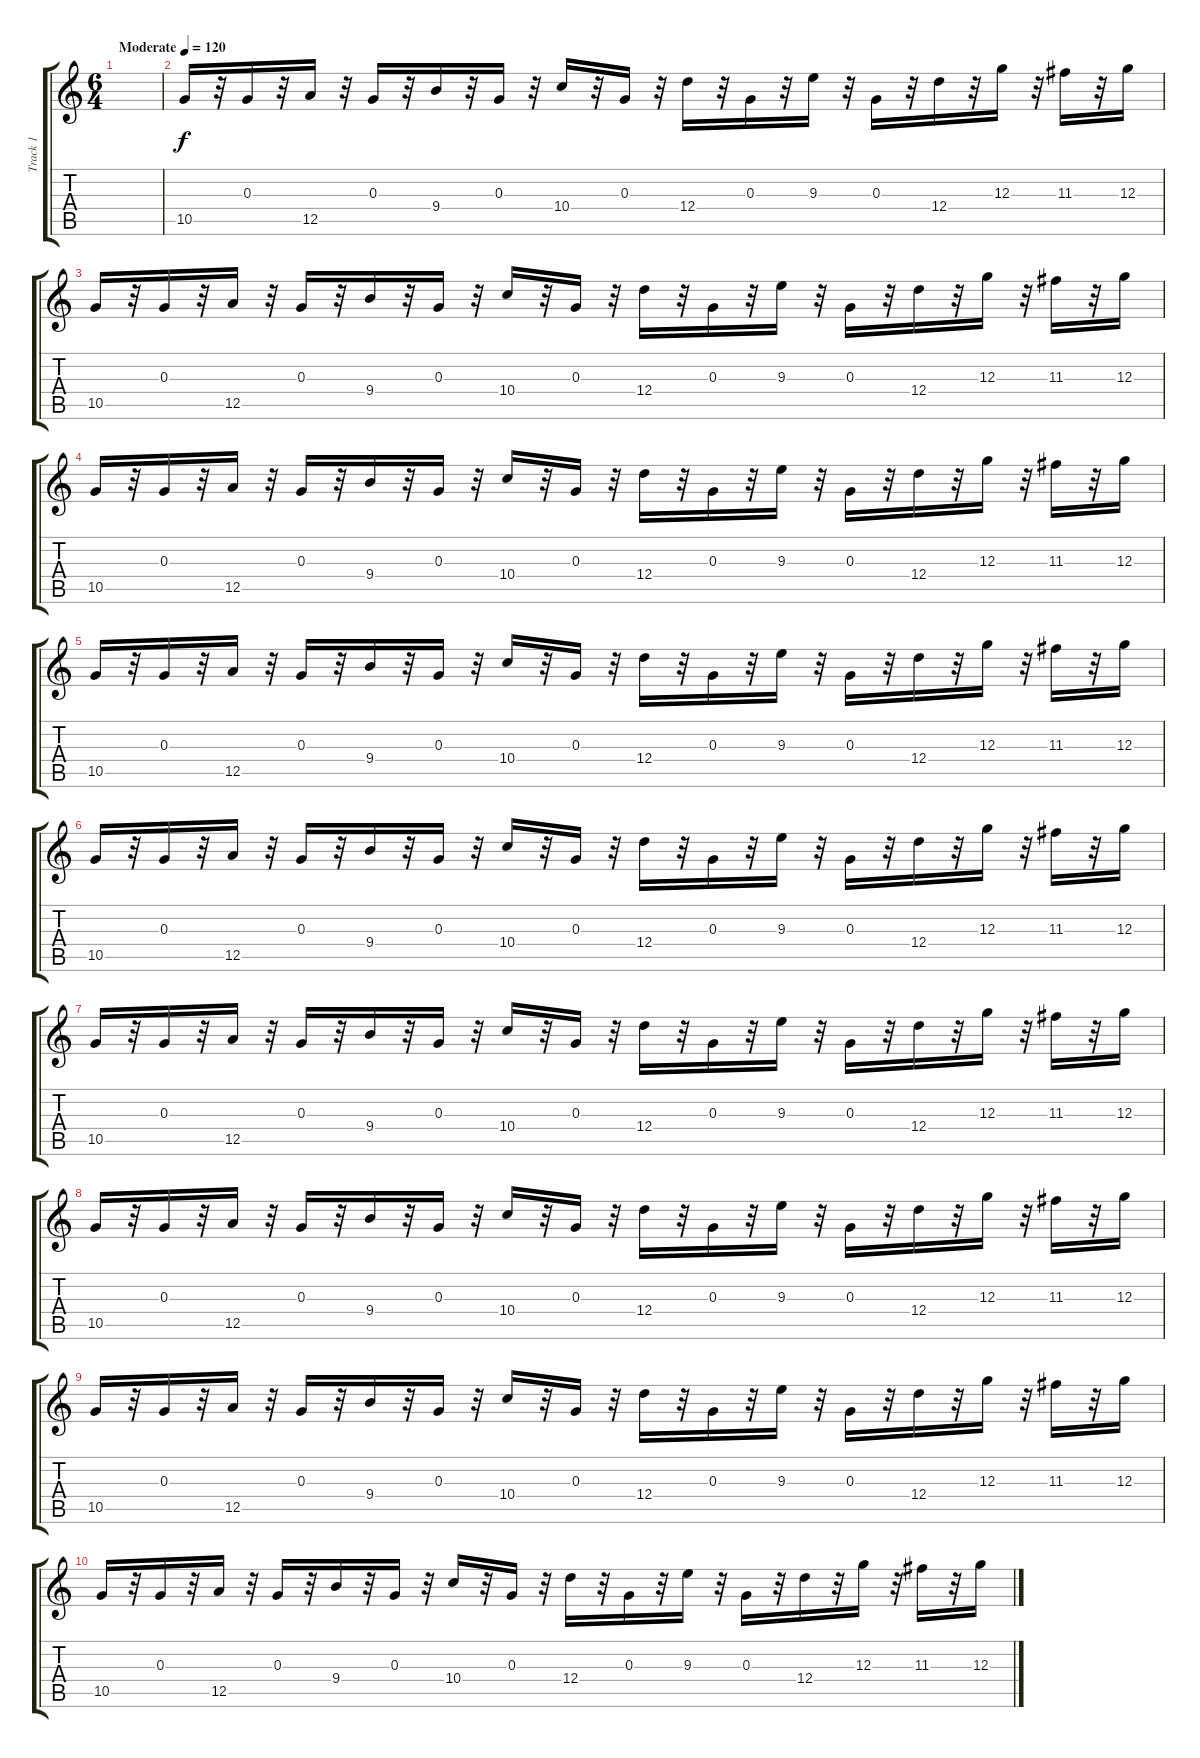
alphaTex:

\track ("Track 1" "Track 1") {instrument electricbasspick}
\staff {score tabs}
\tuning (E4 B3 G3 D3 A2 E2) {hide}
\ts (6 4)
\tempo (120 "Moderate")
\clef g2
\ks c
|
10.5.16 r.32 0.3.16 r.32 12.5.16 r.32 0.3.16 r.32 9.4.16 r.32 0.3.16 r.32 10.4.16 r.32 0.3.16 r.32 12.4.16 r.32 0.3.16 r.32 9.3.16 r.32 0.3.16 r.32 12.4.16 r.32 12.3.16 r.32 11.3.16 r.32 12.3.16 |
10.5.16 r.32 0.3.16 r.32 12.5.16 r.32 0.3.16 r.32 9.4.16 r.32 0.3.16 r.32 10.4.16 r.32 0.3.16 r.32 12.4.16 r.32 0.3.16 r.32 9.3.16 r.32 0.3.16 r.32 12.4.16 r.32 12.3.16 r.32 11.3.16 r.32 12.3.16 |
10.5.16 r.32 0.3.16 r.32 12.5.16 r.32 0.3.16 r.32 9.4.16 r.32 0.3.16 r.32 10.4.16 r.32 0.3.16 r.32 12.4.16 r.32 0.3.16 r.32 9.3.16 r.32 0.3.16 r.32 12.4.16 r.32 12.3.16 r.32 11.3.16 r.32 12.3.16 |
10.5.16 r.32 0.3.16 r.32 12.5.16 r.32 0.3.16 r.32 9.4.16 r.32 0.3.16 r.32 10.4.16 r.32 0.3.16 r.32 12.4.16 r.32 0.3.16 r.32 9.3.16 r.32 0.3.16 r.32 12.4.16 r.32 12.3.16 r.32 11.3.16 r.32 12.3.16 |
10.5.16 r.32 0.3.16 r.32 12.5.16 r.32 0.3.16 r.32 9.4.16 r.32 0.3.16 r.32 10.4.16 r.32 0.3.16 r.32 12.4.16 r.32 0.3.16 r.32 9.3.16 r.32 0.3.16 r.32 12.4.16 r.32 12.3.16 r.32 11.3.16 r.32 12.3.16 |
10.5.16 r.32 0.3.16 r.32 12.5.16 r.32 0.3.16 r.32 9.4.16 r.32 0.3.16 r.32 10.4.16 r.32 0.3.16 r.32 12.4.16 r.32 0.3.16 r.32 9.3.16 r.32 0.3.16 r.32 12.4.16 r.32 12.3.16 r.32 11.3.16 r.32 12.3.16 |
10.5.16 r.32 0.3.16 r.32 12.5.16 r.32 0.3.16 r.32 9.4.16 r.32 0.3.16 r.32 10.4.16 r.32 0.3.16 r.32 12.4.16 r.32 0.3.16 r.32 9.3.16 r.32 0.3.16 r.32 12.4.16 r.32 12.3.16 r.32 11.3.16 r.32 12.3.16 |
10.5.16 r.32 0.3.16 r.32 12.5.16 r.32 0.3.16 r.32 9.4.16 r.32 0.3.16 r.32 10.4.16 r.32 0.3.16 r.32 12.4.16 r.32 0.3.16 r.32 9.3.16 r.32 0.3.16 r.32 12.4.16 r.32 12.3.16 r.32 11.3.16 r.32 12.3.16 |
10.5.16 r.32 0.3.16 r.32 12.5.16 r.32 0.3.16 r.32 9.4.16 r.32 0.3.16 r.32 10.4.16 r.32 0.3.16 r.32 12.4.16 r.32 0.3.16 r.32 9.3.16 r.32 0.3.16 r.32 12.4.16 r.32 12.3.16 r.32 11.3.16 r.32 12.3.16
